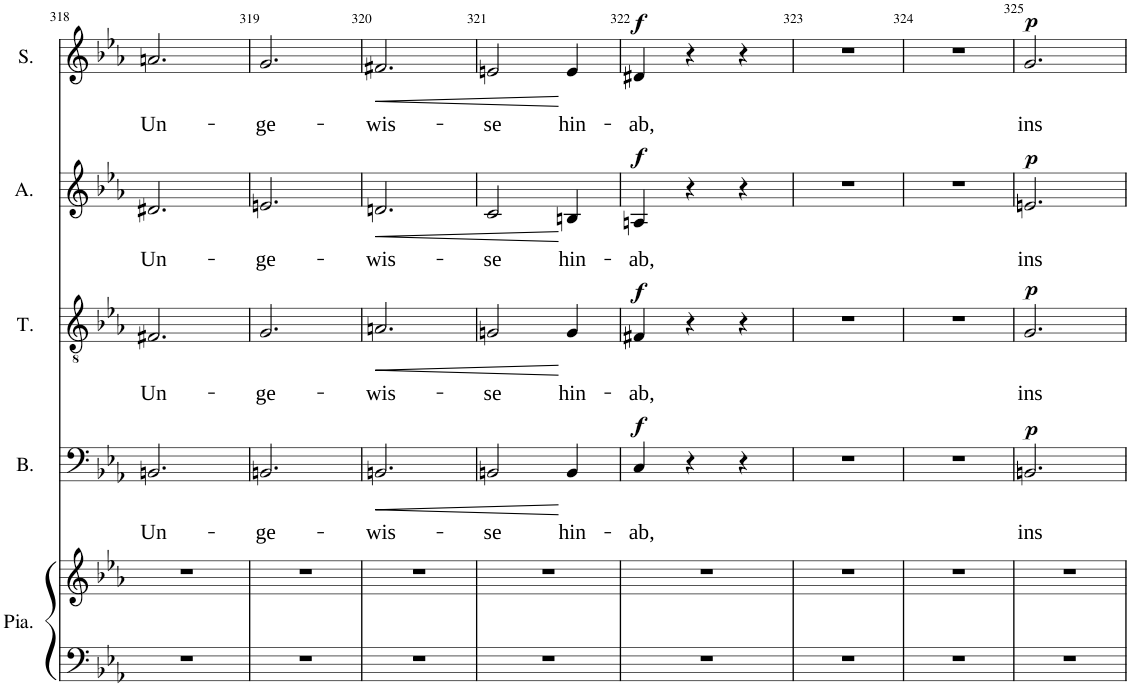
**kern	**text	**dynam	**kern	**text	**dynam	**kern	**text	**dynam	**kern	**text	**dynam
*part4	*part4	*part4	*part3	*part3	*part3	*part2	*part2	*part2	*part1	*part1	*part1
*staff4	*staff4	*staff4	*staff3	*staff3	*staff3	*staff2	*staff2	*staff2	*staff1	*staff1	*staff1
*I"Basse	*	*	*I"Ténor	*	*	*I"Alto	*	*	*I"Soprano	*	*
*I'B.	*	*	*I'T.	*	*	*I'A.	*	*	*I'S.	*	*
!!LO:PB:g=z
*clefF4	*	*	*clefGv2	*	*	*clefG2	*	*	*clefG2	*	*
*k[b-e-a-]	*	*	*k[b-e-a-]	*	*	*k[b-e-a-]	*	*	*k[b-e-a-]	*	*
*M3/4	*	*	*M3/4	*	*	*M3/4	*	*	*M3/4	*	*
=318	=318	=318	=318	=318	=318	=318	=318	=318	=318	=318	=318
!	!LO:LY:b	!	!	!LO:LY:b	!	!	!LO:LY:b	!	!	!LO:LY:b	!
2.BBn/	Un-	.	2.F#X/	Un-	.	2.d#X/	Un-	.	2.an/	Un-	.
=319	=319	=319	=319	=319	=319	=319	=319	=319	=319	=319	=319
!	!LO:LY:b	!	!	!LO:LY:b	!	!	!LO:LY:b	!	!	!LO:LY:b	!
2.BBn/	-ge-	.	2.G/	-ge-	.	2.en/	-ge-	.	2.g/	-ge-	.
=320	=320	=320	=320	=320	=320	=320	=320	=320	=320	=320	=320
!	!LO:LY:b	!LO:HP:b	!	!LO:LY:b	!LO:HP:b	!	!LO:LY:b	!LO:HP:b	!	!LO:LY:b	!LO:HP:b
2.BBn/	-wis-	<	2.An/	-wis-	<	2.dn/	-wis-	<	2.f#X/	-wis-	<
=321	=321	=321	=321	=321	=321	=321	=321	=321	=321	=321	=321
!	!LO:LY:b	!	!	!LO:LY:b	!	!	!LO:LY:b	!	!	!LO:LY:b	!
2BBn/	-se	.	2Gn/	-se	.	2c/	-se	.	2en/	-se	.
!	!LO:LY:b	!	!	!LO:LY:b	!	!	!LO:LY:b	!	!	!LO:LY:b	!
4BB/	hin-	[	4G/	hin-	[	4Bn/	hin-	[	4e/	hin-	[
=322	=322	=322	=322	=322	=322	=322	=322	=322	=322	=322	=322
!	!LO:LY:b	!LO:DY:a	!	!LO:LY:b	!LO:DY:a	!	!LO:LY:b	!LO:DY:a	!	!LO:LY:b	!LO:DY:a
4C/	-ab,	f	4F#X/	-ab,	f	4An/	-ab,	f	4d#X/	-ab,	f
4r	.	.	4r	.	.	4r	.	.	4r	.	.
4r	.	.	4r	.	.	4r	.	.	4r	.	.
=323	=323	=323	=323	=323	=323	=323	=323	=323	=323	=323	=323
2.r	.	.	2.r	.	.	2.r	.	.	2.r	.	.
=324	=324	=324	=324	=324	=324	=324	=324	=324	=324	=324	=324
2.r	.	.	2.r	.	.	2.r	.	.	2.r	.	.
=325	=325	=325	=325	=325	=325	=325	=325	=325	=325	=325	=325
!	!LO:LY:b	!LO:DY:a	!	!LO:LY:b	!LO:DY:a	!	!LO:LY:b	!LO:DY:a	!	!LO:LY:b	!LO:DY:a
2.BBn/	ins	p	2.G/	ins	p	2.en/	ins	p	2.g/	ins	p
=	=	=	=	=	=	=	=	=	=	=	=
*-	*-	*-	*-	*-	*-	*-	*-	*-	*-	*-	*-
